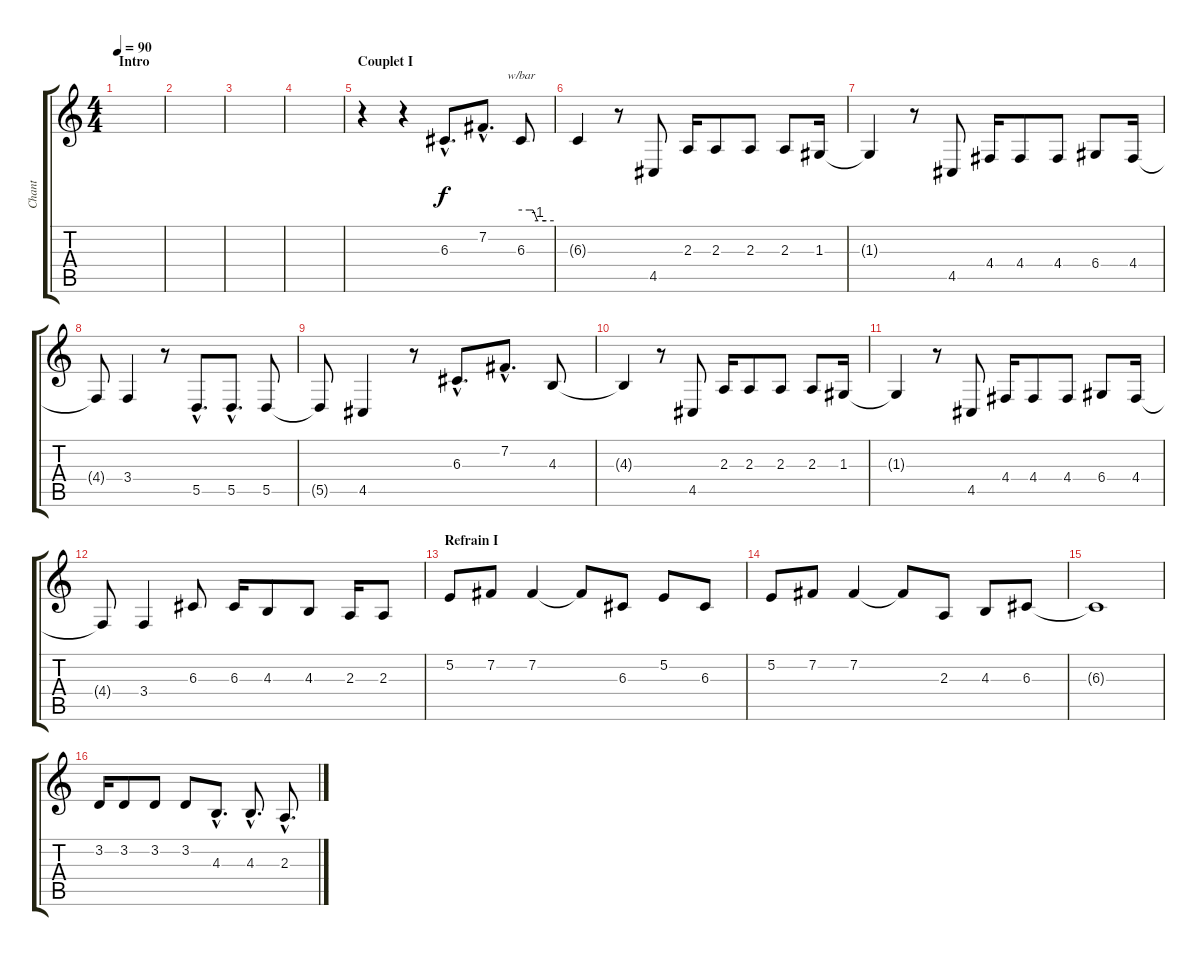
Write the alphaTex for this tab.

\track ("Chant" "Chant") {instrument baritonesax}
\staff {score tabs}
\tuning (E4 B3 G3 D3 A2 E2) {hide}
\ts (4 4)
\section ("" "Intro")
\tempo 90
\clef g2
\ks c
|
|
|
|
\section ("" "Couplet I")
r.4 r.4 6.3{hac}.8{d} 7.2{hac}.8{d} 6.3.8{tbe (custom default 0 0 15 0 22 0 30 -4 45 -4 60 -4)} |
6.3{t}.4 r.8 4.5.8 2.3.16 2.3.8 2.3.8 2.3.8 1.3.16 |
1.3{t}.4 r.8 4.5.8 4.4.16 4.4.8 4.4.8 6.4.8 4.4.16 |
4.4{t}.8 3.4.4 r.8 5.5{hac}.8{d} 5.5{hac}.8{d} 5.5.8 |
5.5{t}.8 4.5.4 r.8 6.3{hac}.8{d} 7.2{hac}.8{d} 4.3.8 |
4.3{t}.4 r.8 4.5.8 2.3.16 2.3.8 2.3.8 2.3.8 1.3.16 |
1.3{t}.4 r.8 4.5.8 4.4.16 4.4.8 4.4.8 6.4.8 4.4.16 |
4.4{t}.8 3.4.4 6.3.8 6.3.16 4.3.8 4.3.8 2.3.16 2.3.8 |
\section ("" "Refrain I")
5.2.8 7.2.8 7.2.4 7.2{t}.8 6.3.8 5.2.8 6.3.8 |
5.2.8 7.2.8 7.2.4 7.2{t}.8 2.3.8 4.3.8 6.3.8 |
6.3{t}.1 |
3.2.16 3.2.8 3.2.8 3.2.8 4.3{hac}.8{d} 4.3{hac}.8{d} 2.3{hac}.8{d}
